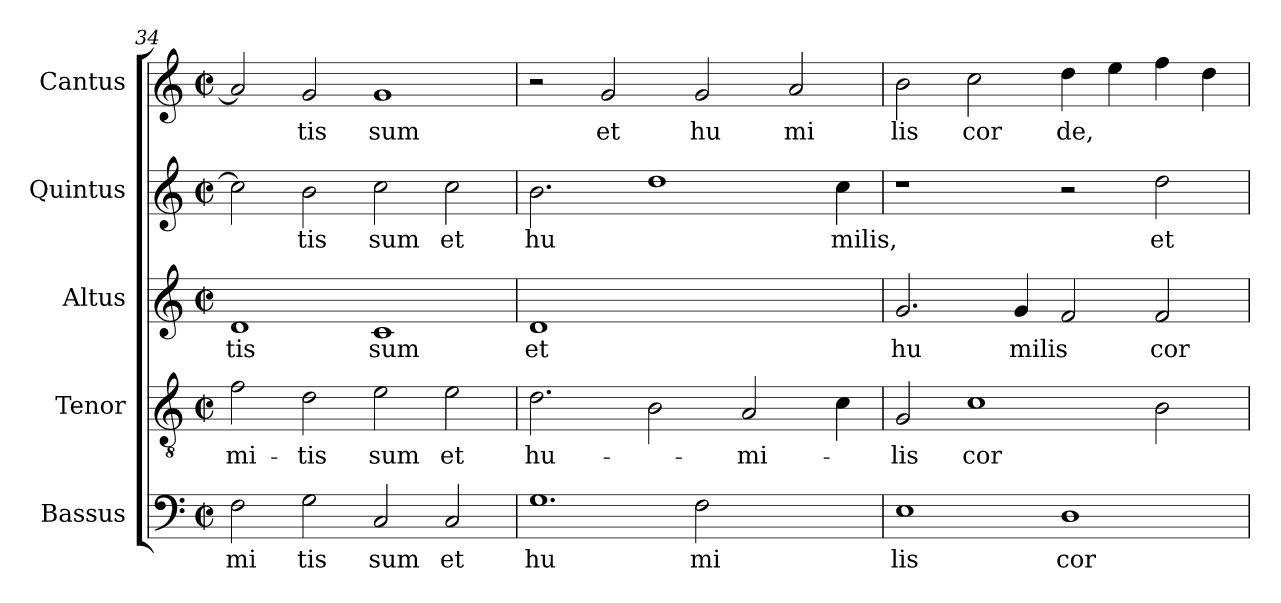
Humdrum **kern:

**kern	**text	**kern	**text	**kern	**text	**kern	**text	**kern	**text
*part5	*part5	*part4	*part4	*part3	*part3	*part2	*part2	*part1	*part1
*staff5	*staff5	*staff4	*staff4	*staff3	*staff3	*staff2	*staff2	*staff1	*staff1
*I"Bassus	*	*I"Tenor	*	*I"Altus	*	*I"Quintus	*	*I"Cantus	*
*clefF4	*	*clefGv2	*	*clefG2	*	*clefG2	*	*clefG2	*
*M2/2	*	*M2/2	*	*M2/2	*	*M2/2	*	*M2/2	*
*met(c|)	*	*met(c|)	*	*met(c|)	*	*met(c|)	*	*met(c|)	*
=34	=34	=34	=34	=34	=34	=34	=34	=34	=34
!	!LO:LY:b:cj	!	!LO:LY:b:cj	!	!LO:LY:b:cj	!	!	!	!
2F\	mi	2f\	mi-	1d	tis	2cc\]	.	2a/]	.
!	!LO:LY:b:cj	!	!LO:LY:b:cj	!	!	!	!LO:LY:b:cj	!	!LO:LY:b:cj
2G\	tis	2d\	-tis	.	.	2b\	tis	2g/	tis
!	!LO:LY:b:cj	!	!LO:LY:b:cj	!	!LO:LY:b:cj	!	!LO:LY:b:cj	!	!LO:LY:b:cj
2C/	sum	2e\	sum	1c	sum	2cc\	sum	1g	sum
!	!LO:LY:b:cj	!	!LO:LY:b:cj	!	!	!	!LO:LY:b:cj	!	!
2C/	et	2e\	et	.	.	2cc\	et	.	.
=35	=35	=35	=35	=35	=35	=35	=35	=35	=35
!LO:N:vis=1.	!LO:LY:b:cj	!	!LO:LY:b	!	!LO:LY:b:cj	!	!LO:LY:b:cj	!	!
1G	hu	2.d\	hu-	1d	et	2.b\	hu	2r	.
!	!	!	!	!	!	!	!	!	!LO:LY:b:cj
.	.	.	.	.	.	.	.	2g/	et
.	.	2B\	.	.	.	1dd	.	.	.
!	!LO:LY:b:cj	!	!	!	!	!	!	!	!LO:LY:b:cj
2F\	mi	.	.	1ryy	.	.	.	2g/	hu
!	!	!	!LO:LY:b:cj	!	!	!	!	!	!
.	.	2A/	-mi-	.	.	.	.	.	.
!	!	!	!	!	!	!	!	!	!LO:LY:b:cj
2ryy	.	.	.	.	.	.	.	2a/	mi
!	!	!	!	!	!	!	!LO:LY:b	!	!
.	.	4c\	.	.	.	4cc\	milis,	.	.
!!LO:PB:g=z
=36	=36	=36	=36	=36	=36	=36	=36	=36	=36
!	!LO:LY:b:cj	!	!LO:LY:b:cj	!	!LO:LY:b:cj	!	!	!	!LO:LY:b:cj
1E	lis	2G/	-lis	2.g/	hu	1r	.	2b\	lis
!	!	!	!LO:LY:b:cj	!	!	!	!	!	!LO:LY:b:cj
.	.	1c	cor	.	.	.	.	2cc\	cor
!	!	!	!	!	!LO:LY:b:cj	!	!	!	!
.	.	.	.	4g/	milis	.	.	.	.
!	!LO:LY:b:cj	!	!	!	!	!	!	!	!LO:LY:b
1D	cor-	.	.	2f/	.	2r	.	4dd\	de,
.	.	.	.	.	.	.	.	4ee\	.
!	!	!	!	!	!LO:LY:b:cj	!	!LO:LY:b:cj	!	!
.	.	2B\	.	2f/	cor	2dd\	et	4ff\	.
.	.	.	.	.	.	.	.	4dd\	.
=	=	=	=	=	=	=	=	=	=
*-	*-	*-	*-	*-	*-	*-	*-	*-	*-
